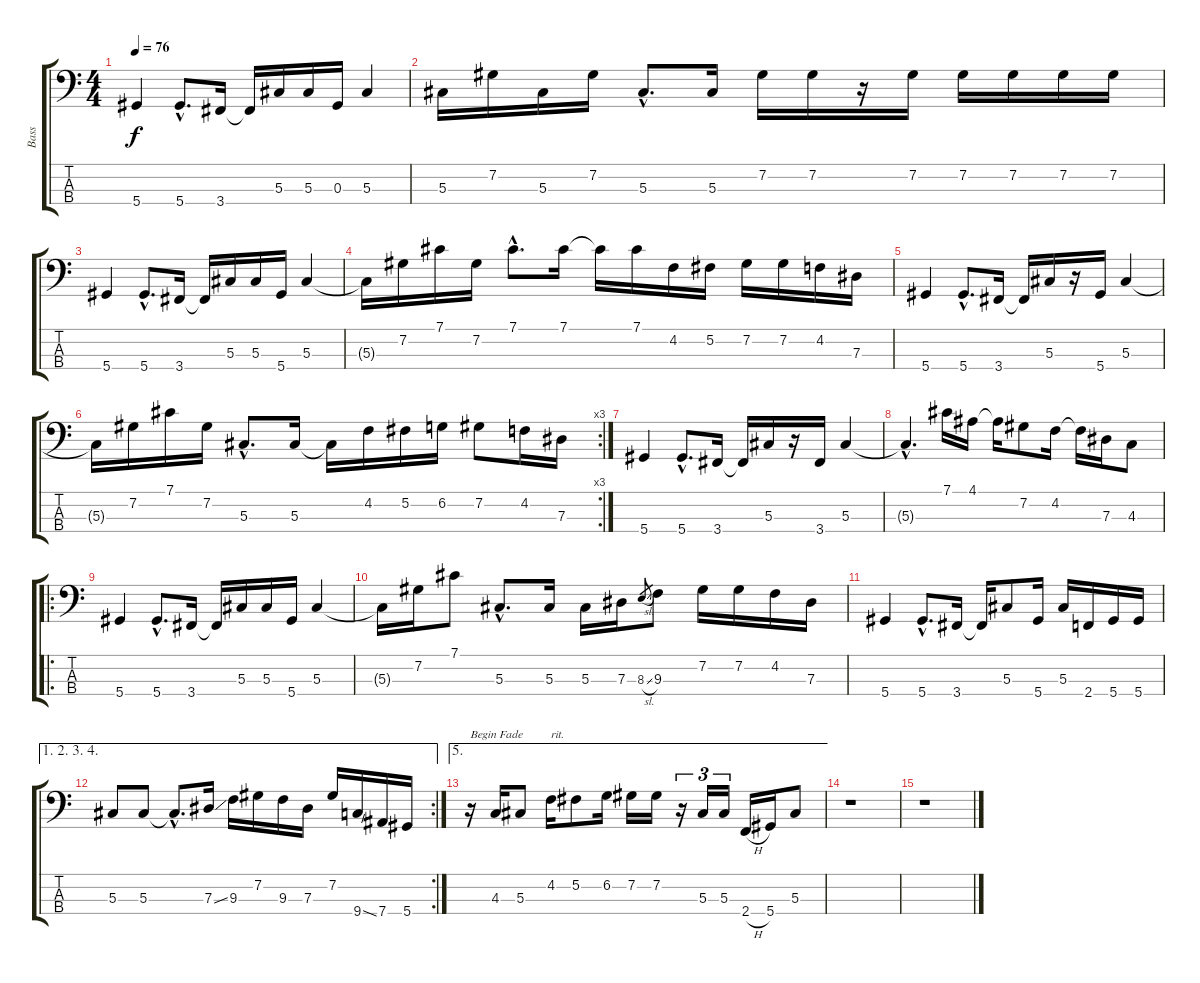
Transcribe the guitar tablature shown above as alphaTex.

\track ("Bass" "Bass") {instrument electricbassfinger}
\staff {score tabs}
\tuning (Gb2 Db2 Ab1 Eb1) {hide}
\ts (4 4)
\tempo 76
\clef f4
\ks c
5.4.4{dy f} 5.4{hac}.8{d} 3.4.16 3.4{t}.16 5.3.16 5.3.16 0.3.16 5.3.4 |
5.3.16 7.2.16 5.3.16 7.2.16 5.3{hac}.8{d} 5.3.16 7.2.16 7.2.16 r.16 7.2.16 7.2.16 7.2.16 7.2.16 7.2.16 |
5.4.4 5.4{hac}.8{d} 3.4.16 3.4{t}.16 5.3.16 5.3.16 5.4.16 5.3.4 |
5.3{t}.16 7.2.16 7.1.16 7.2.16 7.1{hac}.8{d} 7.1.16 7.1{t}.16 7.1.16 4.2.16 5.2.16 7.2.16 7.2.16 4.2.16 7.3.16 |
5.4.4 5.4{hac}.8{d} 3.4.16 3.4{t}.16 5.3.16 r.16 5.4.16 5.3.4 |
\rc 3
5.3{t}.16 7.2.16 7.1.16 7.2.16 5.3{hac}.8{d} 5.3.16 5.3{t}.16 4.2.16 5.2.16 6.2.16 7.2.8 4.2.16 7.3.16 |
5.4.4 5.4{hac}.8{d} 3.4.16 3.4{t}.16 5.3.16 r.16 3.4.16 5.3.4 |
5.3{hac t}.4{d} 7.1.16 4.1.16 4.1{t}.16 7.2.8 4.2.16 4.2{t}.16 7.3.16 4.3.8 |
\ro
5.4.4 5.4{hac}.8{d} 3.4.16 3.4{t}.16 5.3.16 5.3.16 5.4.16 5.3.4 |
5.3{t}.16 7.2.16 7.1.8 5.3{hac}.8{d} 5.3.16 5.3.16 7.3.16 8.3{sl}.8{gr} 9.3.8 7.2.16 7.2.16 4.2.16 7.3.16 |
5.4.4 5.4{hac}.8{d} 3.4.16 3.4{t}.16 5.3.8 5.4.16 5.3.16 2.4.16 5.4.16 5.4.16 |
\ae (1 2 3 4)
\rc 2
5.3.8 5.3.8 5.3{hac t}.8{d} 7.3{ss}.16 9.3.16 7.2.16 9.3.16 7.3.16 7.2.16 9.4{ss}.16 7.4.16 5.4.16 |
\ae 5
r.16{txt "Begin Fade"} 4.3.16 5.3.8 4.2.16{txt "rit."} 5.2.8 6.2.16 7.2.16 7.2.16 r.16{tu (3 2)} 5.3.16{tu (3 2)} 5.3.16{tu (3 2)} 2.4{h}.16 5.4.16 5.3.8 |
r.1 |
r.1
